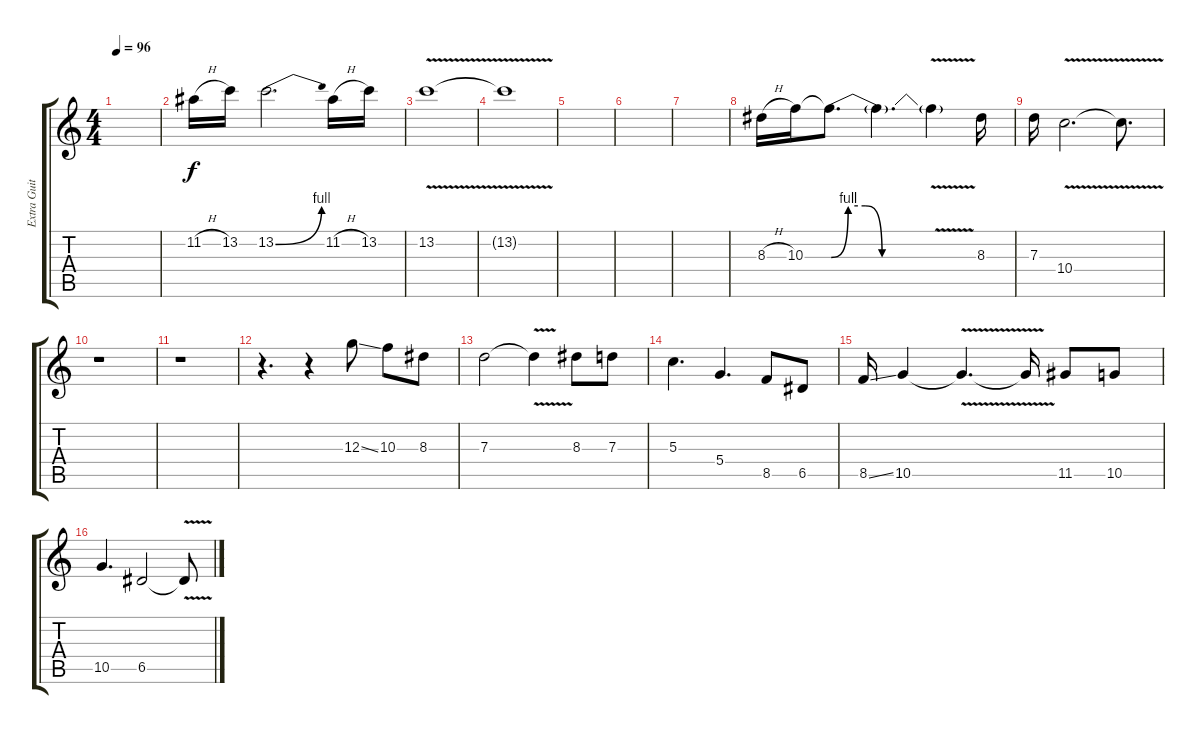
\track ("Extra Guitar " "Extra Guit") {instrument distortionguitar}
\staff {score tabs}
\tuning (E4 B3 G3 D3 A2 E2) {hide}
\ts (4 4)
\tempo 96
\clef g2
\ks c
|
11.2{h}.16 13.2.16 13.2{be (bend 0 0 60 4)}.2{d} 11.2{h}.16 13.2.16 |
13.2{v}.1 |
13.2{v t}.1 |
|
|
|
8.3{h}.16 10.3.16 10.3{be (custom 0 0 10 4 20 4 30 0 60 0) t}.8{d} 10.3{t}.4{d} 10.3{v t}.4 8.3.16 |
7.3.16 10.4{v}.2{d} 10.4{v t}.8{d} |
r.1 |
r.1 |
r.4{d} r.4 12.3{ss}.8 10.3.8 8.3.8 |
7.3.2 7.3{v t}.4 8.3.8 7.3.8 |
5.3.4{d} 5.4.4{d} 8.5.8 6.5.8 |
8.5{ss}.16 10.5.4 10.5{v t}.4{d} 10.5{t}.16 11.5.8 10.5.8 |
10.5.4{d} 6.5.2 6.5{v t}.8
